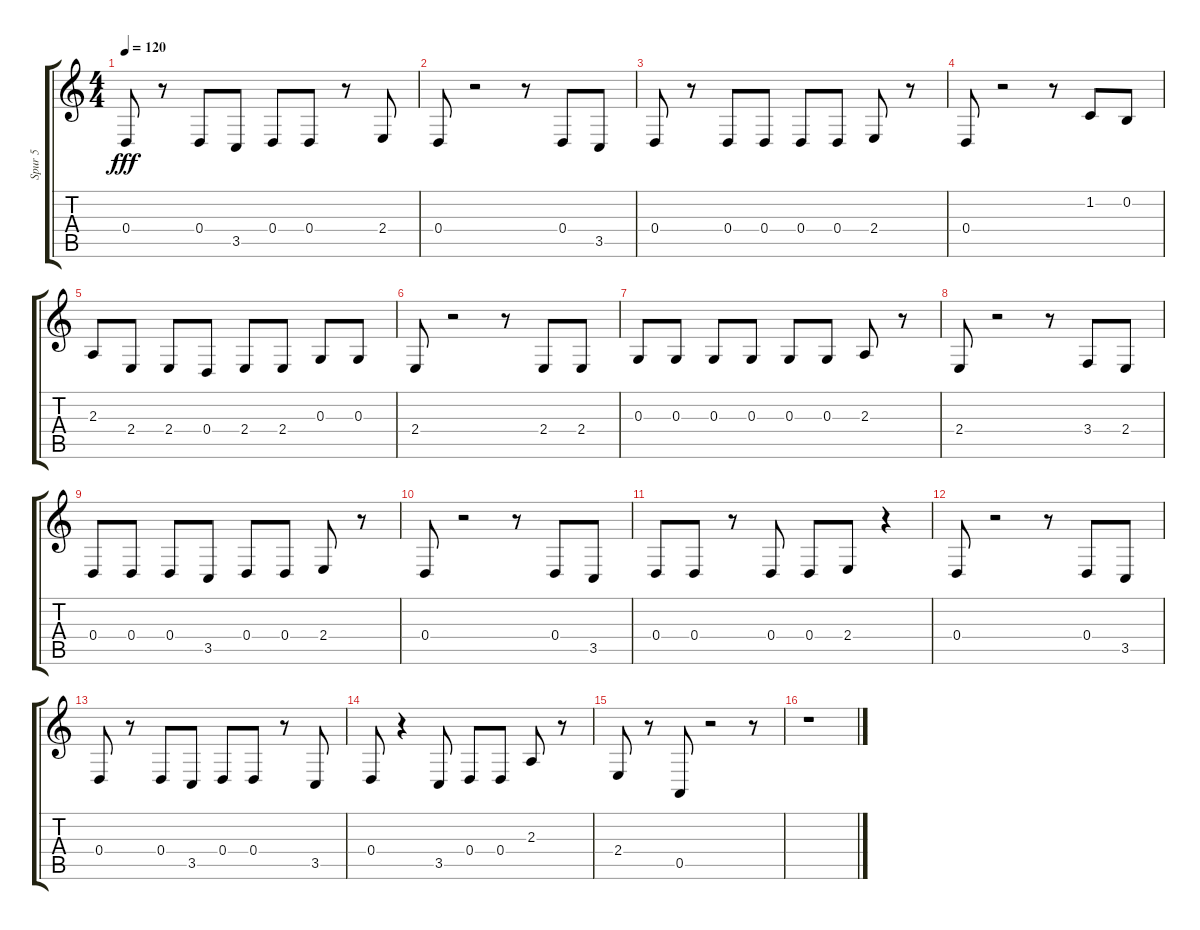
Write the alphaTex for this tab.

\track ("Spur 5" "Spur 5") {instrument clavinet}
\staff {score tabs}
\tuning (E4 B3 G3 D3 A2 E2) {hide}
\ts (4 4)
\tempo 120
\clef g2
\ks c
0.4.8{dy fff} r.8 0.4.8 3.5.8 0.4.8 0.4.8 r.8 2.4.8 |
0.4.8 r.2 r.8 0.4.8 3.5.8 |
0.4.8 r.8 0.4.8 0.4.8 0.4.8 0.4.8 2.4.8 r.8 |
0.4.8 r.2 r.8 1.2.8 0.2.8 |
2.3.8 2.4.8 2.4.8 0.4.8 2.4.8 2.4.8 0.3.8 0.3.8 |
2.4.8 r.2 r.8 2.4.8 2.4.8 |
0.3.8 0.3.8 0.3.8 0.3.8 0.3.8 0.3.8 2.3.8 r.8 |
2.4.8 r.2 r.8 3.4.8 2.4.8 |
0.4.8 0.4.8 0.4.8 3.5.8 0.4.8 0.4.8 2.4.8 r.8 |
0.4.8 r.2 r.8 0.4.8 3.5.8 |
0.4.8 0.4.8 r.8 0.4.8 0.4.8 2.4.8 r.4 |
0.4.8 r.2 r.8 0.4.8 3.5.8 |
0.4.8 r.8 0.4.8 3.5.8 0.4.8 0.4.8 r.8 3.5.8 |
0.4.8 r.4 3.5.8 0.4.8 0.4.8 2.3.8 r.8 |
2.4.8 r.8 0.5.8 r.2 r.8 |
r.1
